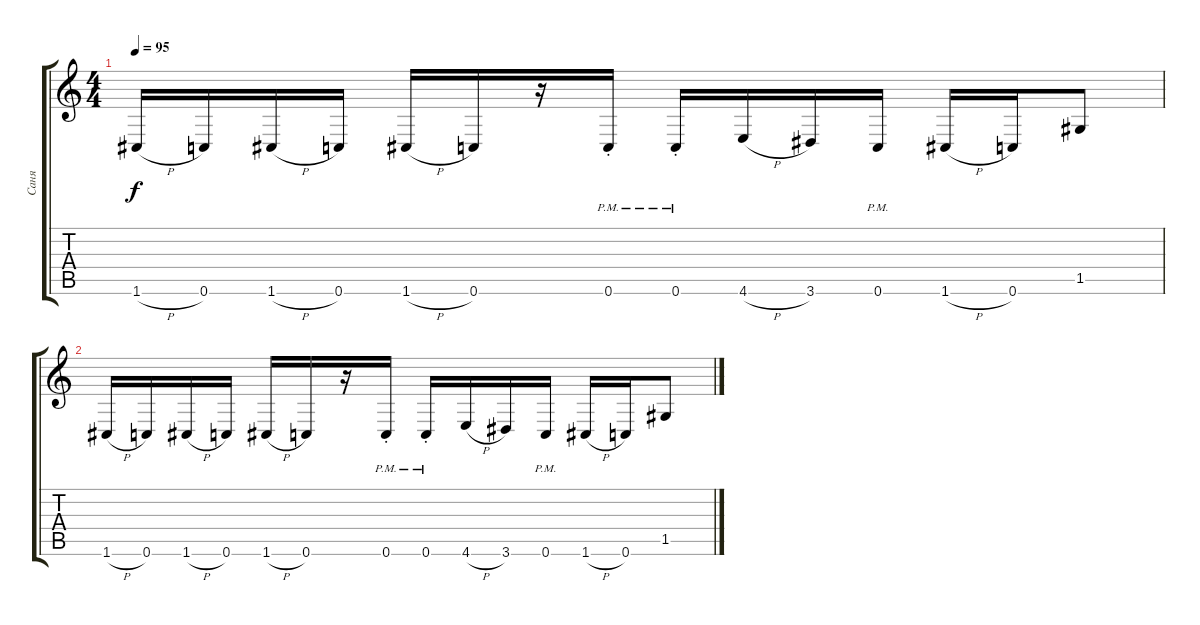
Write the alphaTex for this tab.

\track ("Саня" "Саня") {instrument overdrivenguitar}
\staff {score tabs}
\tuning (D4 A3 F3 C3 G2 C2) {hide}
\ts (4 4)
\tempo 95
\clef g2
\ks c
1.6{h}.16{dy f} 0.6.16 1.6{h}.16 0.6.16 1.6{h}.16 0.6.16 r.16 0.6{pm st}.16 0.6{pm st}.16 4.6{h}.16 3.6.16 0.6{pm}.16 1.6{h}.16 0.6.16 1.5.8 |
1.6{h}.16 0.6.16 1.6{h}.16 0.6.16 1.6{h}.16 0.6.16 r.16 0.6{pm st}.16 0.6{pm st}.16 4.6{h}.16 3.6.16 0.6{pm}.16 1.6{h}.16 0.6.16 1.5.8
